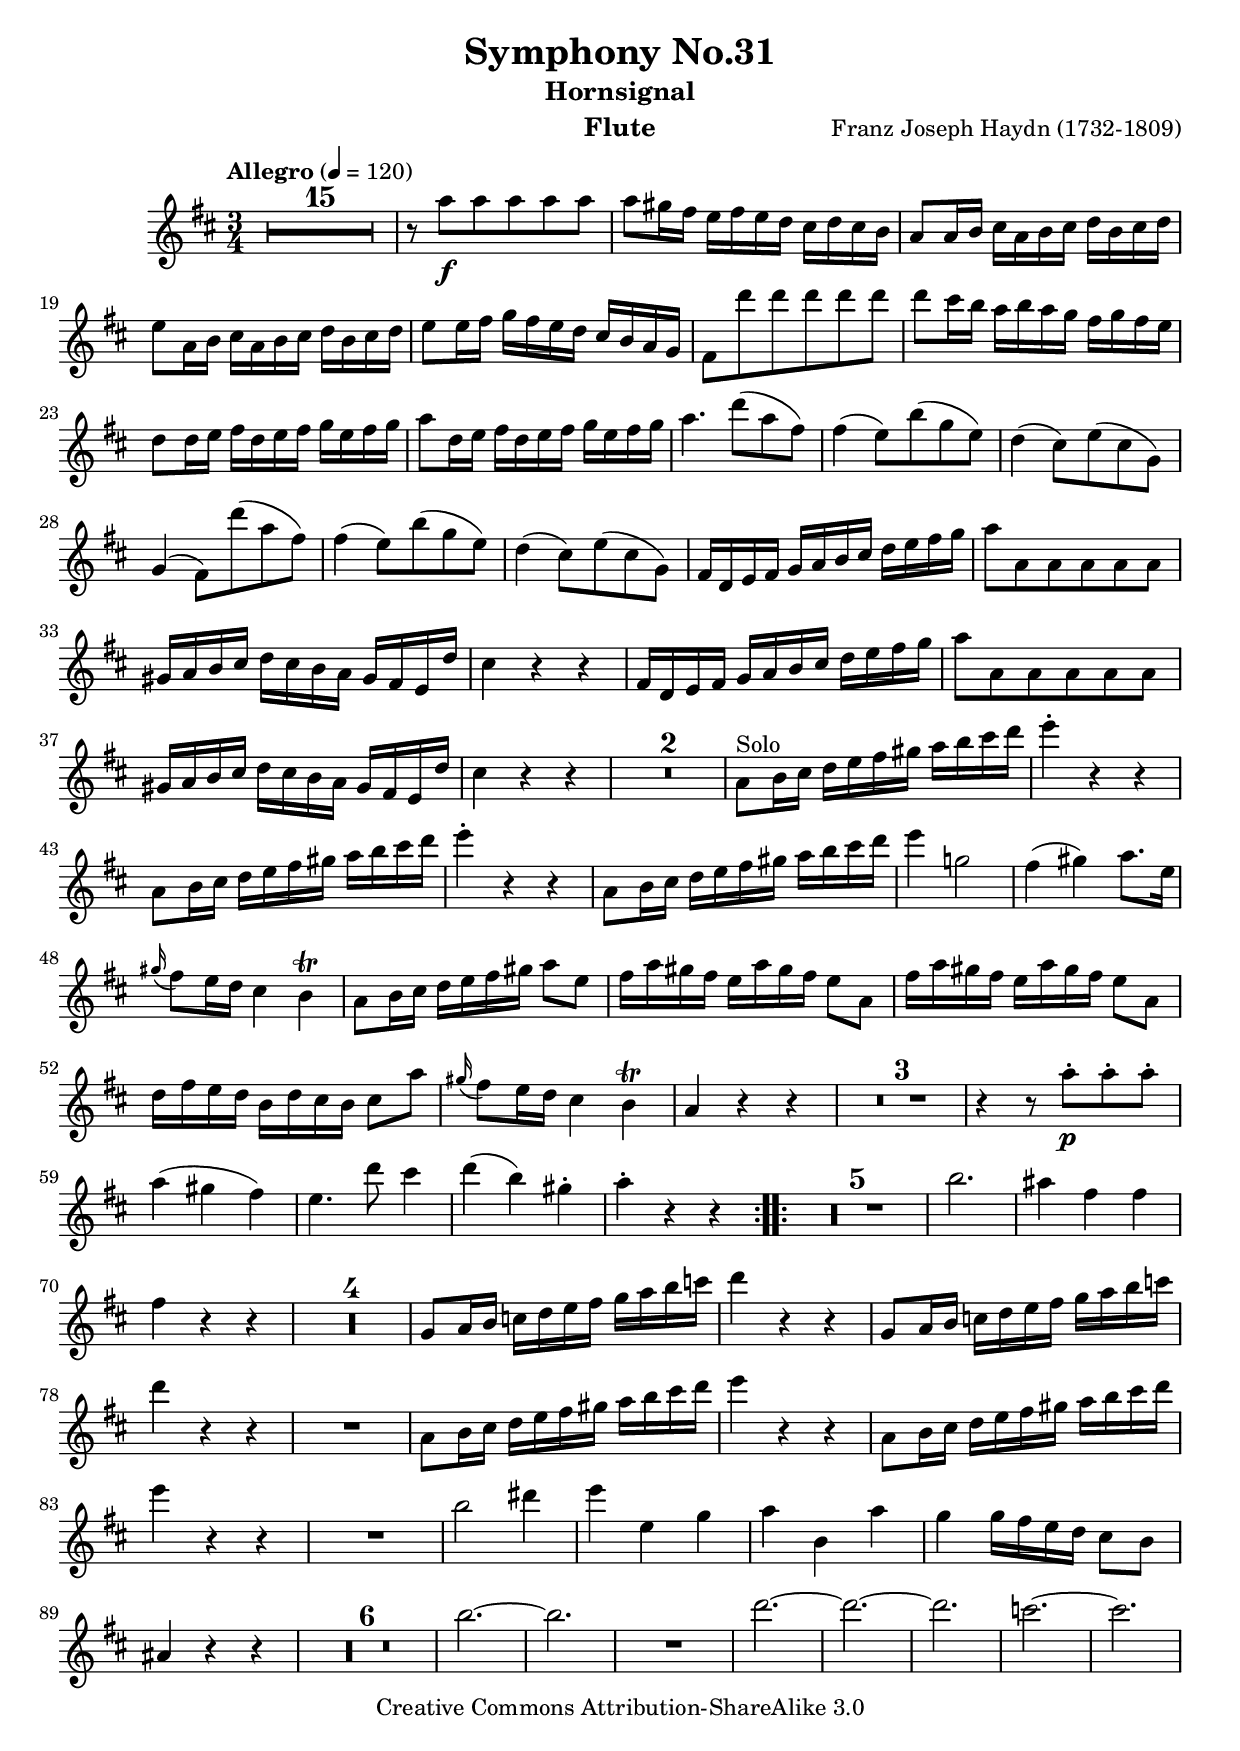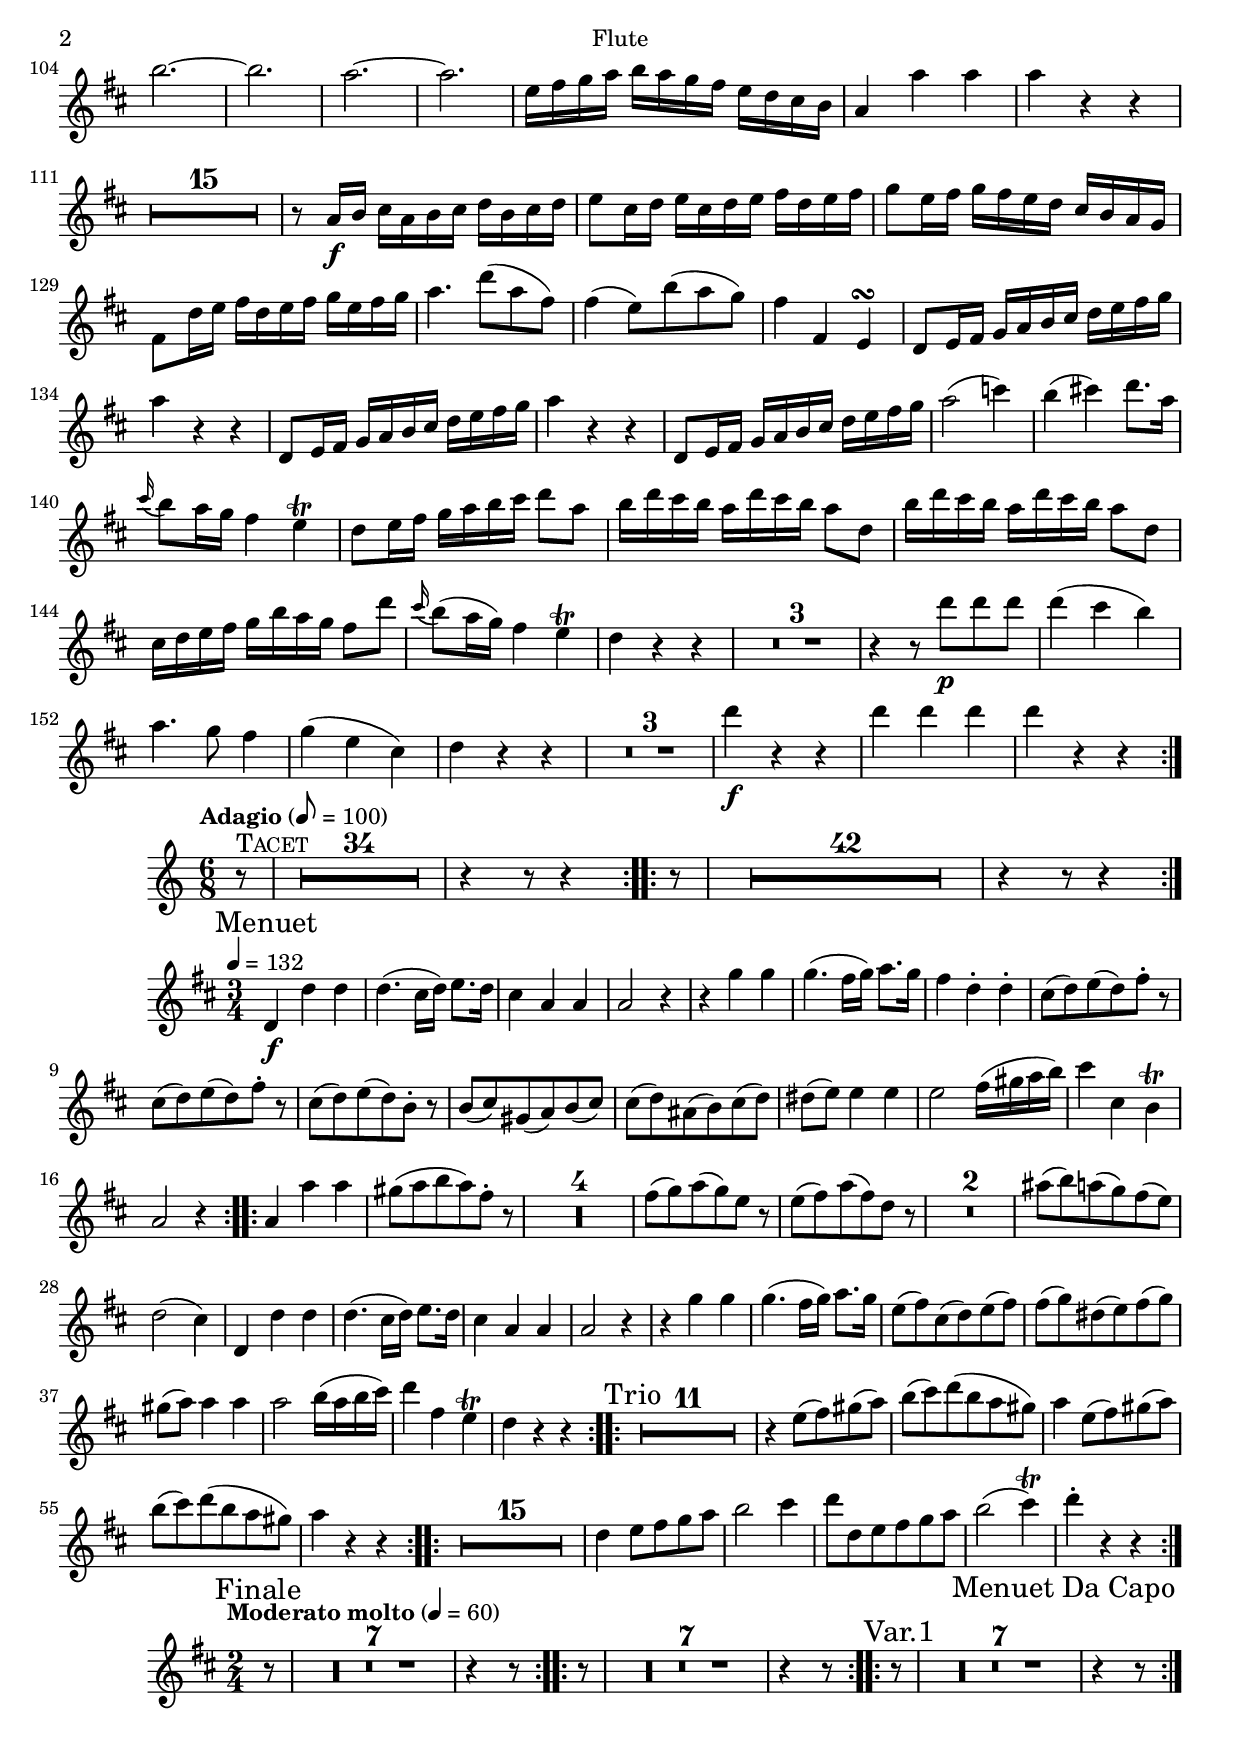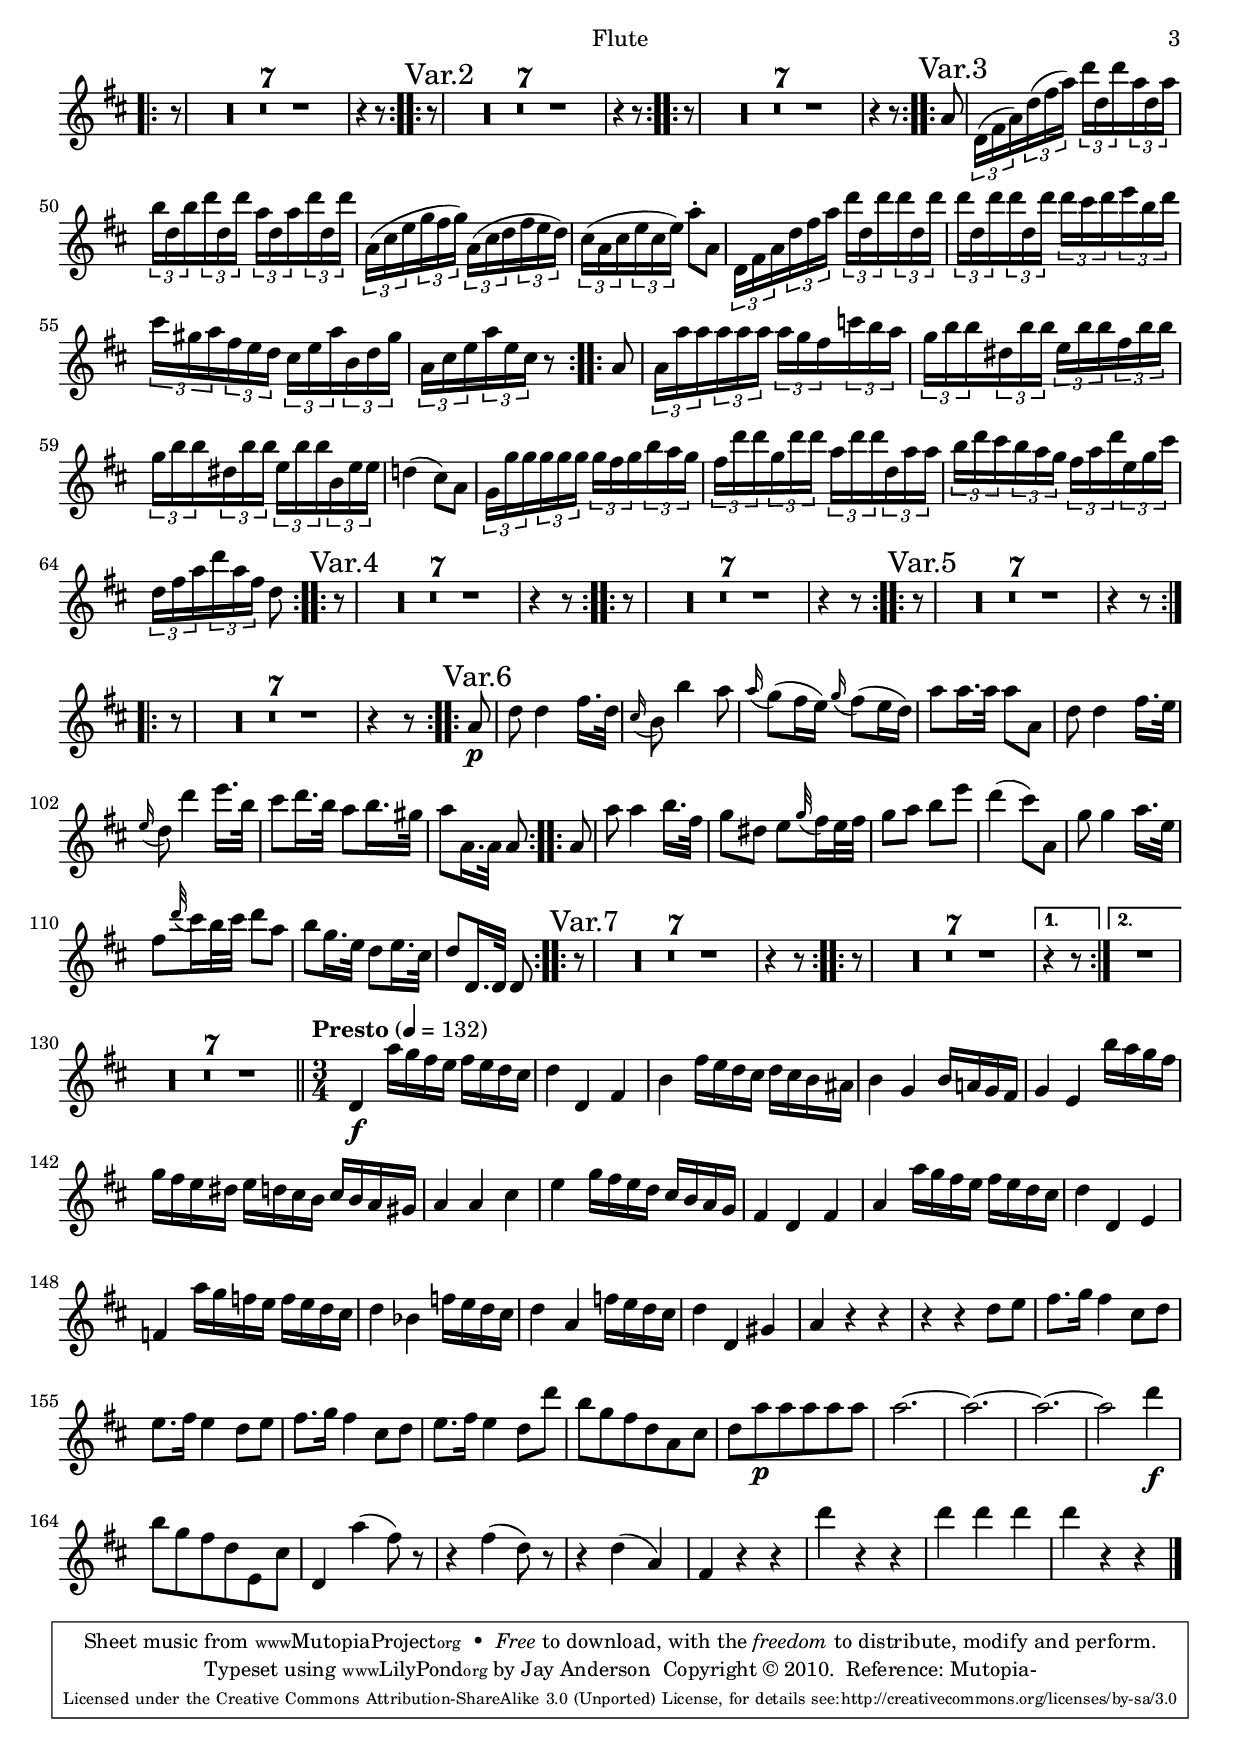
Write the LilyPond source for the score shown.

\version "2.14.1"

\include "defs.ily"
\version "2.14.1"

fluteMvtI = \relative c'''
{
  \key d \major
  \repeat volta 2
  {
    R2.*15 |
    r8 a\f a a a a |
    a gis16 fis e fis e d cis d cis b |
    a8 a16 b cis a b cis d b cis d |
    e8 a,16 b cis a b cis d b cis d |
    e8 e16 fis g fis e d cis b a g |
    fis8 d'' d d d d |
    d cis16 b a b a g fis g fis e |
    d8 d16 e fis d e fis g e fis g |
    a8 d,16 e fis d e fis g e fis g |
    a4. d8( a fis) |
    fis4( e8) b'( g e) |
    d4( cis8) e( cis g) |
    g4( fis8) d''( a fis) |
    fis4( e8) b'( g e) |
    d4( cis8) e( cis g) |
    fis16 d e fis g a b cis d e fis g |
    a8 a, a a a a |
    gis16 a b cis d cis b a gis fis e d' |
    cis4 r r |
    fis,16 d e fis g a b cis d e fis g |
    a8 a, a a a a |
    gis16 a b cis d cis b a gis fis e d' |
    cis4 r r |
    R2.*2 |
    s1*0^\solo
    \repeat unfold 3
    {
      a8 b16 cis d e fis gis a b cis d |
    }
    \alternative
    {
      {e4-. r r |}
      {e4-. r r |}
      {e4 g,2 |}
    }
    fis4( gis) a8. e16 |
    \appoggiatura gis16 fis8 e16 d cis4 b\trill |
    a8 b16 cis d e fis gis a8 e |
    \repeat unfold 2 {fis16 a gis fis e a gis fis e8 a, |}
    d16 fis e d b d cis b cis8 a' |
    \appoggiatura gis16 fis8 e16 d cis4 b\trill |
    a4 r r |
    R2.*3 |
    r4 r8 a'-.\p a-. a-. |
    a4( gis fis) |
    e4. d'8 cis4 |
    d( b) gis-. |
    a-. r r |
  }
  \repeat volta 2
  {
    R2.*5 |
    b2. |
    ais4 fis fis |
    fis r r |
    R2.*4 |
    \repeat unfold 2
    {
      g,8 a16 b c d e fis g a b c |
      d4 r r |
    }
    R2. |
    \repeat unfold 2
    {
      a,8 b16 cis d e fis gis a b cis d |
      e4 r r |
    }
    R2. |
    b2 dis4 |
    e e, g |
    a b, a' |
    g g16 fis e d cis8 b |
    ais4 r r |
    R2.*6 |
    b'2.~ |
    b |
    R2. |
    d2.~ |
    d~ |
    d |
    c~ |
    c |
    b~ |
    b |
    a~ |
    a |
    e16 fis g a b a g fis e d cis b |
    a4 a' a |
    a r r |
    R2.*15 |
    r8 a,16\f b cis a b cis d b cis d |
    e8 cis16 d e cis d e fis d e fis |
    g8 e16 fis g fis e d cis b a g |
    fis8 d'16 e fis d e fis g e fis g |
    a4. d8( a fis) |
    fis4( e8) b'( a g) |
    fis4 fis, e\turn | %Source has different turn glyph.
    \repeat unfold 2
    {
      d8 e16 fis g a b cis d e fis g |
      a4 r r |
    }
    d,,8 e16 fis g a b cis d e fis g |
    a2( c4) |
    b( cis) d8. a16 |
    \appoggiatura cis16 b8 a16 g fis4 e\trill |
    d8 e16 fis g a b cis d8 a |
    \repeat unfold 2 {b16 d cis b a d cis b a8 d, |}
    cis16 d e fis g b a g fis8 d' |
    \appoggiatura cis16 b8( a16 g) fis4 e\trill |
    d r r |
    R2.*3 |
    r4 r8 d'\p d d |
    d4( cis b) |
    a4. g8 fis4 |
    g4( e cis) |
    d r r |
    R2.*3 |
    d'4\f r r |
    d d d |
    d r r |
  }
}

fluteMvtII =
{
  s1*0^\tacet
  \repeat volta 2
  {
    r8 |
    R2.*34 |
    r4 r8 r4
  }
  \repeat volta 2
  {
    r8 | \noBreak
    R2.*42 |
    r4 r8 r4
  }
}

fluteMvtIII = \relative c'
{
  \key d \major
  \repeat volta 2
  {
    d4\f d' d |
    d4.( cis16 d) e8. d16 |
    cis4 a a |
    a2 r4 |
    r4 g' g |
    g4.( fis16 g) a8. g16 |
    fis4 d-. d-. |
    \repeat unfold 2 {cis8( d) e( d) fis-. r |}
    cis( d) e( d) b-. r |
    b( cis) gis( a) b( cis) |
    cis( d) ais( b) cis( d) |
    dis( e) e4 e |
    e2 fis16( gis a b) |
    cis4 cis, b\trill | %Should this have a trill?
    a2 r4 |
  }
  \repeat volta 2
  {
    a4 a' a |
    gis8( a b a) fis-. r |
    R2.*4 |
    fis8( g) a( g) e r |
    e( fis) a( fis) d r |
    R2.*2 |
    ais'8( b) a( g) fis( e) |
    d2( cis4) |
    d, d' d |
    d4.( cis16 d) e8. d16 |
    cis4 a a |
    a2 r4 |
    r g' g |
    g4.( fis16 g) a8. g16 |
    e8( fis) cis( d) e( fis) |
    fis( g) dis( e) fis( g) |
    gis( a) a4 a |
    a2 b16( a b cis) |
    d4 fis, e\trill | %Added trill again.
    d r r |
  }
  \repeat volta 2
  {
    R2.*11 |
    r4 e8( fis) gis( a) |
    b( cis) d( b a gis) |
    a4 e8( fis) gis( a) |
    b( cis) d( b a gis) |
    a4 r r |
  }
  \repeat volta 2
  {
    R2.*15 |
    d,4 e8 fis g a |
    b2 cis4 |
    d8 d, e fis g a |
    b2( cis4)\trill |
    d-. r r |
  }
}

fluteMvtIV = \relative c''
{
  \key d \major
  %Intro, Var.1-2
  \repeat unfold 3
  {
    \repeat volta 2
    {
      r8 |
      R2*7 |
      r4 r8
    }
    \repeat volta 2
    {
      r8 |
      R2*7 |
      r4 r8
    }
  }
  %Var.3
  \repeat volta 2
  {
    a8 |
    \times 2/3 {d,16( fis a)} \times 2/3 {d( fis a)} \times 2/3 {d d, d'} \times 2/3 {a d, a'} |
    \times 2/3 {b d, b'} \times 2/3 {d d, d'} \times 2/3 {a d, a'} \times 2/3 {d d, d'} |
    \times 2/3 {a,( cis e} \times 2/3 {g fis g)} \times 2/3 {a,( cis d} \times 2/3 {fis e d)} |
    \times 2/3 {cis( a cis} \times 2/3 {e cis e)} a8-. a, |
    \times 2/3 {d,16 fis a} \times 2/3 {d fis a} \repeat unfold 2 {\times 2/3 {d d, d'}} |
    \repeat unfold 2 {\times 2/3 {d d, d'}} \times 2/3 {d cis d} \times 2/3 {e b d} |
    \times 2/3 {cis gis a} \times 2/3 {fis e d} \times 2/3 {cis e a} \times 2/3 {b, d gis} |
    \times 2/3 {a, cis e} \times 2/3 {a e cis} r8
  }
  \repeat volta 2
  {
    a8 |
    \times 2/3 {a16 a' a} \times 2/3 {a a a} \times 2/3 {a g fis} \times 2/3 {c' b a} |
    \times 2/3 {g b b} \times 2/3 {dis, b' b} \times 2/3 {e, b' b} \times 2/3 {fis b b} |
    \times 2/3 {g b b} \times 2/3 {dis, b' b} \times 2/3 {e, b' b} \times 2/3 {b, e e} |
    d4( cis8) a |
    \times 2/3 {g16 g' g} \times 2/3 {g g g} \times 2/3 {g fis g} \times 2/3 {b a g} |
    \times 2/3 {fis d' d} \times 2/3 {g, d' d} \times 2/3 {a d d} \times 2/3 {d, a' a} |
    \times 2/3 {b d cis} \times 2/3 {b a g} \times 2/3 {fis a d} \times 2/3 {e, g cis} |
    \times 2/3 {d, fis a} \times 2/3 {d a fis} d8
  }
  %Var.4-5
  \repeat unfold 2
  {
    \repeat volta 2
    {
      r8 |
      R2*7 |
      r4 r8
    }
    \repeat volta 2
    {
      r8 |
      R2*7 |
      r4 r8
    }
  }
  %Var.6
  \repeat volta 2
  {
    a8\p |
    d d4 fis16. d32 |
    \appoggiatura cis16 b8 b'4 a8 |
    \appoggiatura a16 g8( fis16 e) \appoggiatura g16 fis8( e16 d) |
    a'8 a16. a32 a8 a, |
    d d4 fis16. e32 |
    \appoggiatura e16 d8 d'4 e16. b32 |
    cis8 d16. b32 a8 b16. gis32 |
    a8 a,16. a32 a8
  }
  \repeat volta 2
  {
    a8 |
    a' a4 b16. fis32 |
    g8 dis e \appoggiatura g32 fis16 e32 fis |
    g8 a b e |
    d4( cis8) a, |
    g' g4 a16. e32 |
    fis8 \appoggiatura d'32 cis16 b32 cis d8 a |
    b g16. e32 d8 e16. cis32 |
    d8 d,16. d32 d8
  }
  %Var.7
  \repeat volta 2
  {
    r8 |
    R2*7 |
    r4 r8
  }
  \repeat volta 2
  {
    r8 |
    R2*7 |
  }
  \alternative
  {
    {r4 r8}
    {R2 |}
  }
  R2*7 |

  %Presto
  %3/4
  d4\f a''16 g fis e fis e d cis |
  d4 d, fis |
  b fis'16 e d cis d cis b ais |
  b4 g b16 a g fis |
  g4 e b''16 a g fis |
  g fis e dis e d cis b cis b a gis |
  a4 a cis |
  e g16 fis e d cis b a g |
  fis4 d fis |
  a a'16 g fis e fis e d cis |
  d4 d, e |
  f a'16 g f e f e d cis |
  d4 bes f'16 e d cis |
  d4 a f'16 e d cis |
  d4 d, gis |
  a4 r r |
  r r d8 e |
  fis8. g16 fis4 cis8 d |
  e8. fis16 e4 d8 e |
  fis8. g16 fis4 cis8 d |
  e8. fis16 e4 d8 d' |
  b g fis d a cis |
  d8 a'\p a a a a |
  a2.~ |
  a~ |
  a~ |
  a2 d4\f |
  b8 g fis d e, cis' |
  d,4 a''( fis8) r |
  r4 fis( d8) r |
  r4 d( a) |
  fis r r |
  d'' r r |
  d d d |
  d r r |
}

instrument = "Flute"
\include "header.ily"

\score { \new Staff { << \fluteMvtI \outlineMvtI >> } }
\score { \new Staff { << \fluteMvtII \outlineMvtII >> } }
\score { \new Staff { << \fluteMvtIII \outlineMvtIII >> } }
\score { \new Staff { << \fluteMvtIV \outlineMvtIV >> } }
